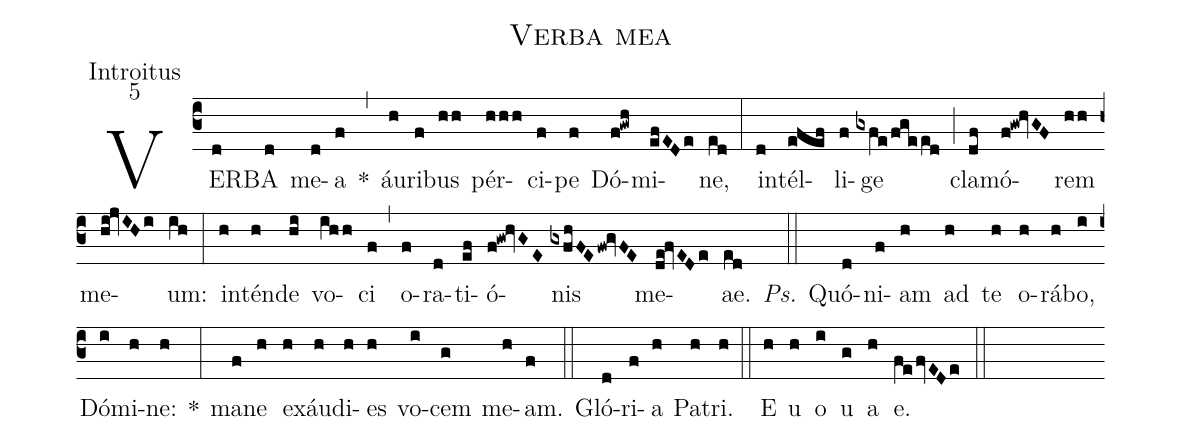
name:Verba mea;
office-part:Introitus;
mode:5;
%%
(c3) VER(d)BA(d) me(d)a(f) *(,) áu(h)ri(f)bus(hh) pér(hhh)ci(f)pe(f) Dó(f!gwh)mi(efEDe)ne,(ed) (:) in(d)tél(efef)li(f)ge(gxfe/fgeed) (;) cla(df)mó(f!gw!hvGF)rem(hh) me(hi!jvIHi)um:(ih) (:) in(h)tén(h)de(hi) vo(ihh)ci(f) (,) o(f)ra(d)ti(ef)ó(f!gw!hvGE)nis(gxfhFEfw!gvFE) me(de!fvEDe)ae.(ed) <i>Ps.</i>(::) Quó(d)ni(f)am(h) ad(h) te(h) o(h)rá(h)bo,(i) Dó(i)mi(h)ne:(h) *(:) ma(f)ne(h) ex(h)áu(h)di(h)es(h) vo(i)cem(g) me(h)am.(f) (::) Gló(d)ri(f)a(h) Pa(h)tri.(h) (::) E(h) u(h) o(i) u(g) a(h) e.(fefvEDe) (::)
